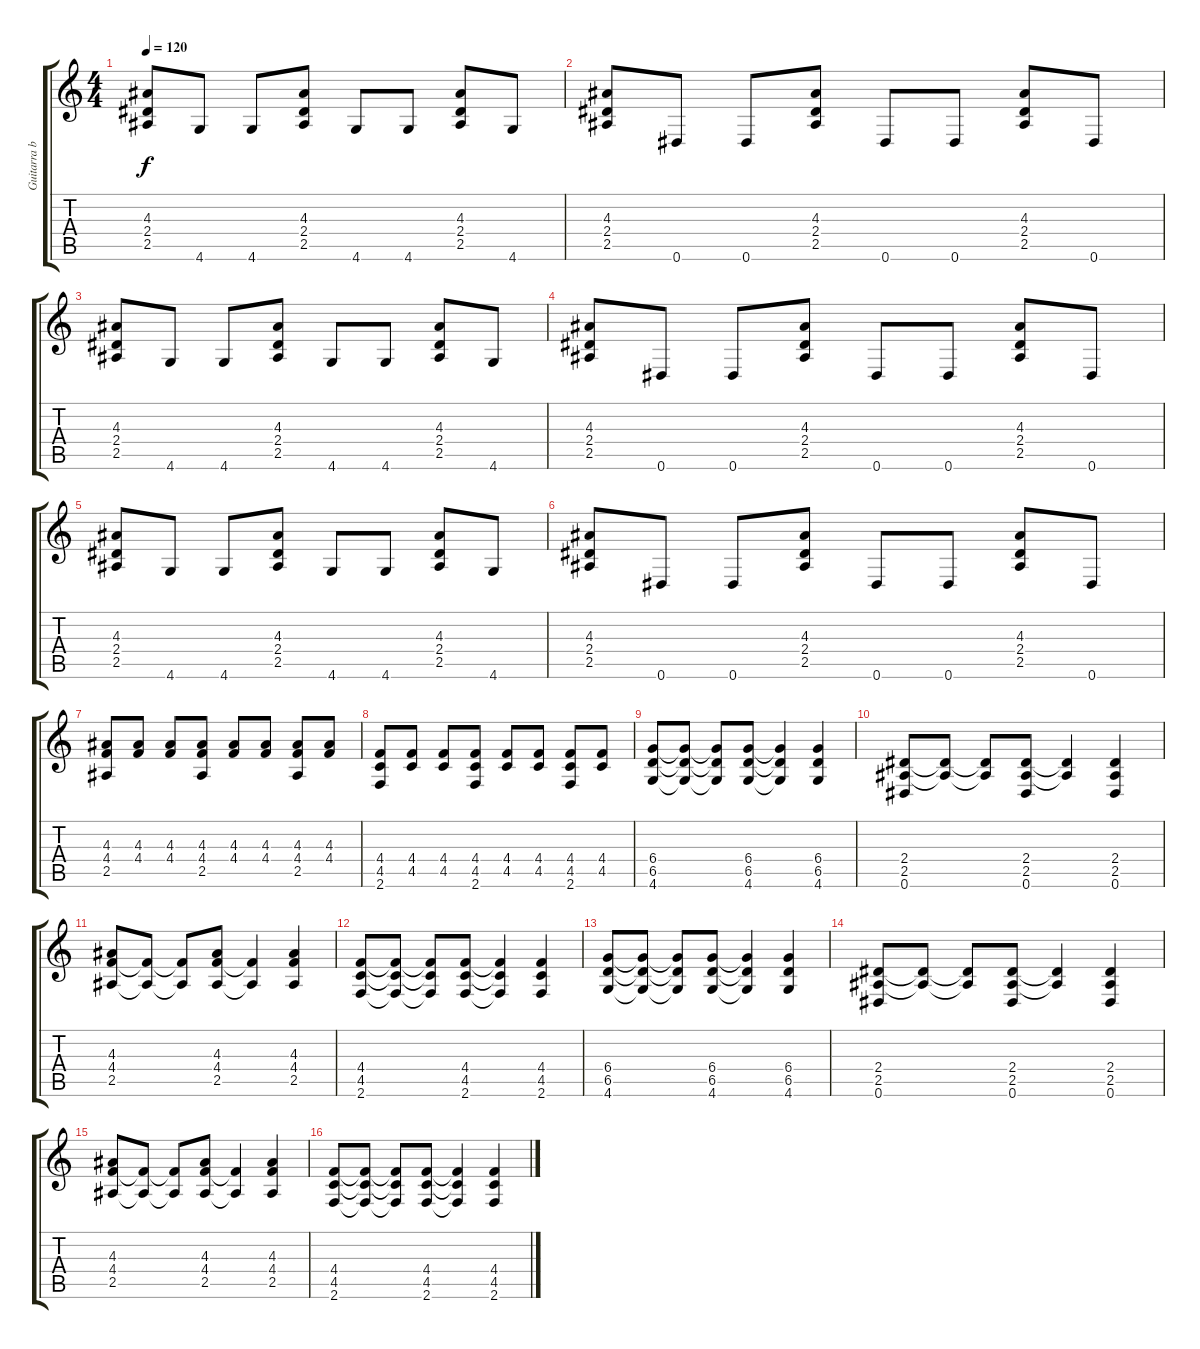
\track ("Guitarra base" "Guitarra b") {instrument acousticguitarnylon}
\staff {score tabs}
\tuning (Eb4 Bb3 Gb3 Db3 Ab2 Eb2) {hide}
\ts (4 4)
\tempo 120
\clef g2
\ks c
(4.3 2.4 2.5).8{dy f} 4.6.8 4.6.8 (4.3 2.4 2.5).8 4.6.8 4.6.8 (4.3 2.4 2.5).8 4.6.8 |
(4.3 2.4 2.5).8 0.6.8 0.6.8 (4.3 2.4 2.5).8 0.6.8 0.6.8 (4.3 2.4 2.5).8 0.6.8 |
(4.3 2.4 2.5).8 4.6.8 4.6.8 (4.3 2.4 2.5).8 4.6.8 4.6.8 (4.3 2.4 2.5).8 4.6.8 |
(4.3 2.4 2.5).8 0.6.8 0.6.8 (4.3 2.4 2.5).8 0.6.8 0.6.8 (4.3 2.4 2.5).8 0.6.8 |
(4.3 2.4 2.5).8 4.6.8 4.6.8 (4.3 2.4 2.5).8 4.6.8 4.6.8 (4.3 2.4 2.5).8 4.6.8 |
(4.3 2.4 2.5).8 0.6.8 0.6.8 (4.3 2.4 2.5).8 0.6.8 0.6.8 (4.3 2.4 2.5).8 0.6.8 |
(4.3 4.4 2.5).8 (4.3 4.4).8 (4.3 4.4).8 (4.3 4.4 2.5).8 (4.3 4.4).8 (4.3 4.4).8 (4.3 4.4 2.5).8 (4.3 4.4).8 |
(4.4 4.5 2.6).8 (4.4 4.5).8 (4.4 4.5).8 (4.4 4.5 2.6).8 (4.4 4.5).8 (4.4 4.5).8 (4.4 4.5 2.6).8 (4.4 4.5).8 |
(6.4 6.5 4.6).8{instrument overdrivenguitar} (6.4{t} 6.5{t} 4.6{t}).8 (6.4{t} 6.5{t} 4.6{t}).8 (6.4 6.5 4.6).8 (6.4{t} 6.5{t} 4.6{t}).4 (6.4 6.5 4.6).4 |
(2.4 2.5 0.6).8 (2.4{t} 2.5{t}).8 (2.4{t} 2.5{t}).8 (2.4 2.5 0.6).8 (2.4{t} 2.5{t}).4 (2.4 2.5 0.6).4 |
(4.3 4.4 2.5).8 (4.4{t} 2.5{t}).8 (4.4{t} 2.5{t}).8 (4.3 4.4 2.5).8 (4.4{t} 2.5{t}).4 (4.3 4.4 2.5).4 |
(4.4 4.5 2.6).8 (4.4{t} 4.5{t} 2.6{t}).8 (4.4{t} 4.5{t} 2.6{t}).8 (4.4 4.5 2.6).8 (4.4{t} 4.5{t} 2.6{t}).4 (4.4 4.5 2.6).4 |
(6.4 6.5 4.6).8 (6.4{t} 6.5{t} 4.6{t}).8 (6.4{t} 6.5{t} 4.6{t}).8 (6.4 6.5 4.6).8 (6.4{t} 6.5{t} 4.6{t}).4 (6.4 6.5 4.6).4 |
(2.4 2.5 0.6).8 (2.4{t} 2.5{t}).8 (2.4{t} 2.5{t}).8 (2.4 2.5 0.6).8 (2.4{t} 2.5{t}).4 (2.4 2.5 0.6).4 |
(4.3 4.4 2.5).8 (4.4{t} 2.5{t}).8 (4.4{t} 2.5{t}).8 (4.3 4.4 2.5).8 (4.4{t} 2.5{t}).4 (4.3 4.4 2.5).4 |
(4.4 4.5 2.6).8 (4.4{t} 4.5{t} 2.6{t}).8 (4.4{t} 4.5{t} 2.6{t}).8 (4.4 4.5 2.6).8 (4.4{t} 4.5{t} 2.6{t}).4 (4.4 4.5 2.6).4
